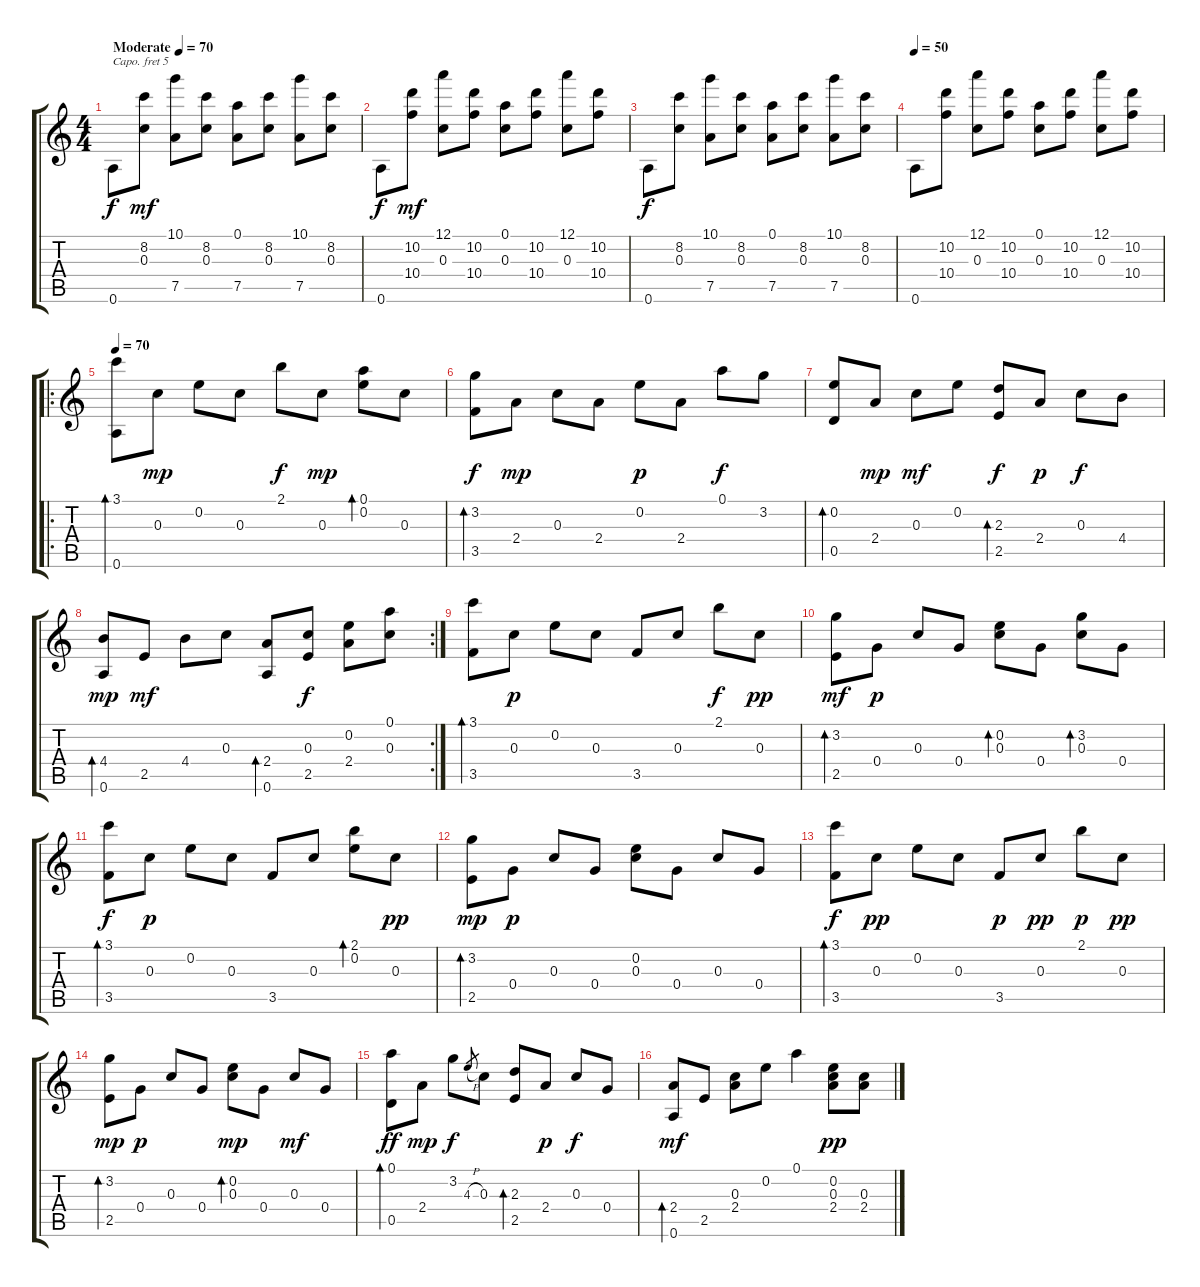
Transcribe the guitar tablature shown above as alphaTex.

\track "" {instrument acousticguitarsteel}
\staff {score tabs}
\capo 5
\tuning (E4 B3 G3 D3 A2 E2) {hide}
\ts (4 4)
\tempo (70 "Moderate")
\clef g2
\ks c
0.6.8{dy f instrument acousticguitarsteel} (8.2 0.3).8{dy mf} (10.1 7.5).8 (8.2 0.3).8 (0.1 7.5).8 (8.2 0.3).8 (10.1 7.5).8 (8.2 0.3).8 |
0.6.8{dy f} (10.2 10.4).8{dy mf} (12.1 0.3).8 (10.2 10.4).8 (0.1 0.3).8 (10.2 10.4).8 (12.1 0.3).8 (10.2 10.4).8 |
0.6.8{dy f} (8.2 0.3).8 (10.1 7.5).8 (8.2 0.3).8 (0.1 7.5).8 (8.2 0.3).8 (10.1 7.5).8 (8.2 0.3).8 |
\tempo 50
0.6.8 (10.2 10.4).8 (12.1 0.3).8 (10.2 10.4).8 (0.1 0.3).8 (10.2 10.4).8 (12.1 0.3).8 (10.2 10.4).8 |
\ro
\tempo 70
(3.1 0.6).8{bd 480} 0.3.8{dy mp} 0.2.8 0.3.8 2.1.8{dy f} 0.3.8{dy mp} (0.1 0.2).8{bd 120} 0.3.8 |
(3.2 3.5).8{bd 480 dy f} 2.4.8{dy mp} 0.3.8 2.4.8 0.2.8{dy p} 2.4.8 0.1.8{dy f} 3.2.8 |
(0.2 0.5).8{bd 480} 2.4.8{dy mp} 0.3.8{dy mf} 0.2.8 (2.3 2.5).8{bd 480 dy f} 2.4.8{dy p} 0.3.8{dy f} 4.4.8 |
\rc 2
(4.4 0.6).8{bd 480 dy mp} 2.5.8{dy mf} 4.4.8 0.3.8 (2.4 0.6).8{bd 480} (0.3 2.5).8{dy f} (0.2 2.4).8 (0.1 0.3).8 |
(3.1 3.5).8{bd 480} 0.3.8{dy p} 0.2.8 0.3.8 3.5.8 0.3.8 2.1.8{dy f} 0.3.8{dy pp} |
(3.2 2.5).8{bd 480 dy mf} 0.4.8{dy p} 0.3.8 0.4.8 (0.2 0.3).8{bd 120} 0.4.8 (3.2 0.3).8{bd 120} 0.4.8 |
(3.1 3.5).8{bd 480 dy f} 0.3.8{dy p} 0.2.8 0.3.8 3.5.8 0.3.8 (2.1 0.2).8{bd 120} 0.3.8{dy pp} |
(3.2 2.5).8{bd 480 dy mp} 0.4.8{dy p} 0.3.8 0.4.8 (0.2 0.3).8 0.4.8 0.3.8 0.4.8 |
(3.1 3.5).8{bd 480 dy f} 0.3.8{dy pp} 0.2.8 0.3.8 3.5.8{dy p} 0.3.8{dy pp} 2.1.8{dy p} 0.3.8{dy pp} |
(3.2 2.5).8{bd 480 dy mp} 0.4.8{dy p} 0.3.8 0.4.8 (0.2 0.3).8{bd 120 dy mp} 0.4.8 0.3.8{dy mf} 0.4.8 |
(0.1 0.5).8{bd 480 dy ff} 2.4.8{dy mp} 3.2.8{dy f} 4.3{h}.8{gr} 0.3.8 (2.3 2.5).8{bd 480} 2.4.8{dy p} 0.3.8{dy f} 0.4.8 |
(2.4 0.6).8{bd 120 dy mf} 2.5.8 (0.3 2.4).8 0.2.8 0.1.4 (0.2 0.3 2.4).8{dy pp} (0.3 2.4).8
